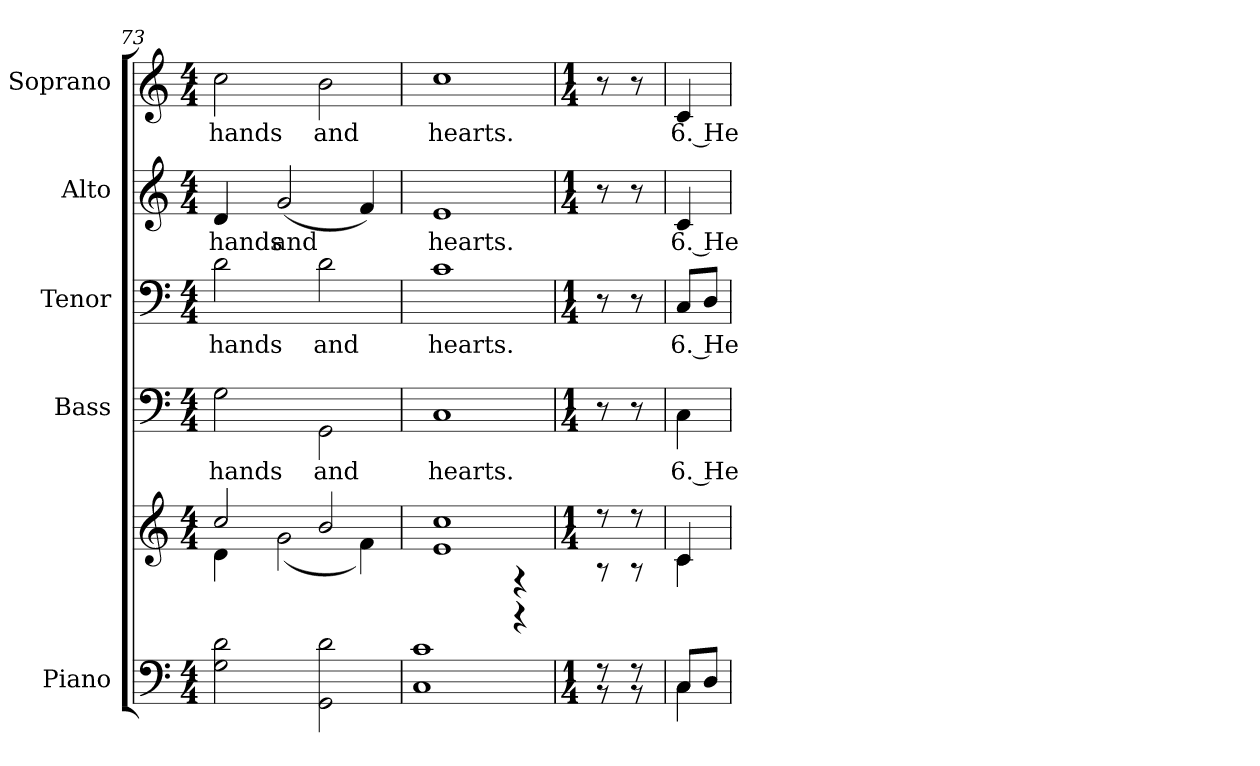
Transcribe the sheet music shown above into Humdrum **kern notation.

**kern	**kern	**kern	**text	**kern	**text	**kern	**text	**kern	**text
*part5	*part5	*part4	*part4	*part3	*part3	*part2	*part2	*part1	*part1
*staff6	*staff5	*staff4	*staff4	*staff3	*staff3	*staff2	*staff2	*staff1	*staff1
*I"Piano	*	*I"Bass	*	*I"Tenor	*	*I"Alto	*	*I"Soprano	*
*I'Pno.	*	*I'B.	*	*I'T.	*	*I'A.	*	*I'S.	*
!!LO:PB:g=z
*clefF4	*clefG2	*clefF4	*	*clefF4	*	*clefG2	*	*clefG2	*
*k[]	*k[]	*k[]	*	*k[]	*	*k[]	*	*k[]	*
*C:	*C:	*C:	*	*C:	*	*C:	*	*C:	*
*M4/4	*M4/4	*M4/4	*	*M4/4	*	*M4/4	*	*M4/4	*
=73	=73	=73	=73	=73	=73	=73	=73	=73	=73
*^	*^	*	*	*	*	*	*	*	*
!	!	!	!	!	!LO:LY:b:color=#000000	!	!	!	!	!	!
!	!	!	!	!	!	!	!LO:LY:b:color=#000000	!	!	!	!
!	!	!	!	!	!	!	!	!	!LO:LY:b:color=#000000	!	!
!	!	!	!	!	!	!	!	!	!	!	!LO:LY:b:color=#000000
2di/yy	2Gi\ 2di	2cci/	4di\	2Gi\	hands	2di\	hands	4di/	hands	2cci\	hands
!	!	!	!	!	!	!	!	!	!LO:LY:b:color=#000000	!	!
.	.	.	(2gi\	.	.	.	.	(2gi/	and	.	.
!	!	!	!	!	!LO:LY:b:color=#000000	!	!	!	!	!	!
!	!	!	!	!	!	!	!LO:LY:b:color=#000000	!	!	!	!
!	!	!	!	!	!	!	!	!	!	!	!LO:LY:b:color=#000000
2di/yy	2GGi\ 2di	2bi/	.	2GGi\	and	2di\	and	.	.	2bi\	and
.	.	.	4fi\)	.	.	.	.	4fi/)	.	.	.
=74	=74	=74	=74	=74	=74	=74	=74	=74	=74	=74	=74
!	!	!	!	!	!LO:LY:b:color=#000000	!	!	!	!	!	!
!	!	!	!	!	!	!	!LO:LY:b:color=#000000	!	!	!	!
!	!	!	!	!	!	!	!	!	!LO:LY:b:color=#000000	!	!
!	!	!	!	!	!	!	!	!	!	!	!LO:LY:b:color=#000000
2.ci/yy	1Ci 1ci	1ei 1cci	2.ei\yy	1Ci	hearts.	1ci	hearts.	1ei	hearts.	1cci	hearts.
4r	.	.	4r	.	.	.	.	.	.	.	.
!!LO:PB:g=z
=75	=75	=75	=75	=75	=75	=75	=75	=75	=75	=75	=75
*M1/4	*	*M1/4	*	*M1/4	*	*M1/4	*	*M1/4	*	*M1/4	*
8r	8r	8r	8r	8r	.	8r	.	8r	.	8r	.
8r	8r	8r	8r	8r	.	8r	.	8r	.	8r	.
=76	=76	=76	=76	=76	=76	=76	=76	=76	=76	=76	=76
!	!	!	!	!	!LO:LY:b:color=#000000	!	!	!	!	!	!
!	!	!	!	!	!	!	!LO:LY:b:color=#000000	!	!	!	!
!	!	!	!	!	!	!	!	!	!LO:LY:b:color=#000000	!	!
!	!	!	!	!	!	!	!	!	!	!	!LO:LY:b:color=#000000
8Ci/L	4Ci\	4ci/	4ci\	4Ci\	6. He	8Ci/L	6. He	4ci/	6. He	4ci/	6. He
8Di/J	.	.	.	.	.	8Di/J	.	.	.	.	.
*v	*v	*	*	*	*	*	*	*	*	*	*
*	*v	*v	*	*	*	*	*	*	*	*
=	=	=	=	=	=	=	=	=	=
*-	*-	*-	*-	*-	*-	*-	*-	*-	*-
